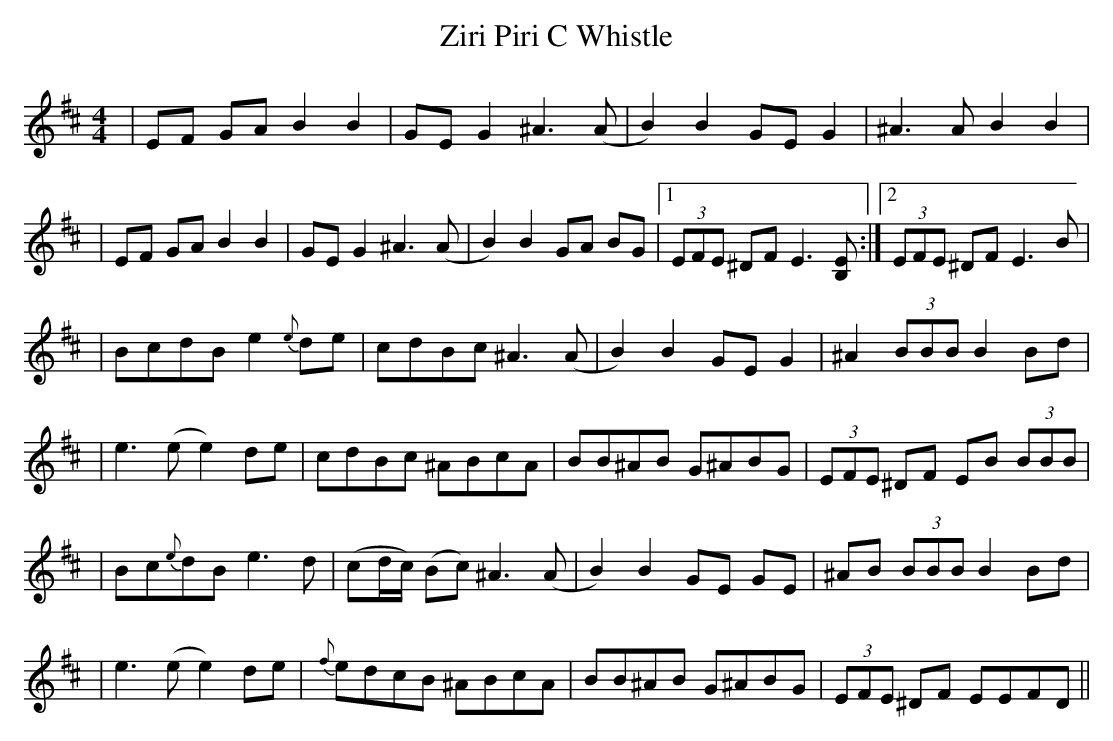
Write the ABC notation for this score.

X:1
T:Ziri Piri C Whistle
M:4/4
L:1/8
K:D
|EF GA B2 B2 | GE G2 ^A3 (A|B2) B2 GE G2| ^A3 A B2 B2|
|EF GA B2 B2 | GE G2 ^A3 (A|B2) B2 GA BG|1 (3EFE ^DF E3 [B,E]:|2 (3EFE ^DF E3 B|
|BcdB e2 {e}de|cdBc ^A3 (A|B2) B2 GE G2|^A2 (3BBB B2 Bd|
|e3 (ee2) de|cdBc ^ABcA|BB^AB G^ABG|(3EFE ^DF EB (3BBB|
|Bc{e}}dB e3 d|(cd/c/) (Bc) ^A3 (A|B2) B2 GE GE|^AB (3BBB B2 Bd|
|e3 (ee2) de|{f}}edcB ^ABcA|BB^AB G^ABG|(3EFE ^DF EEFD||
